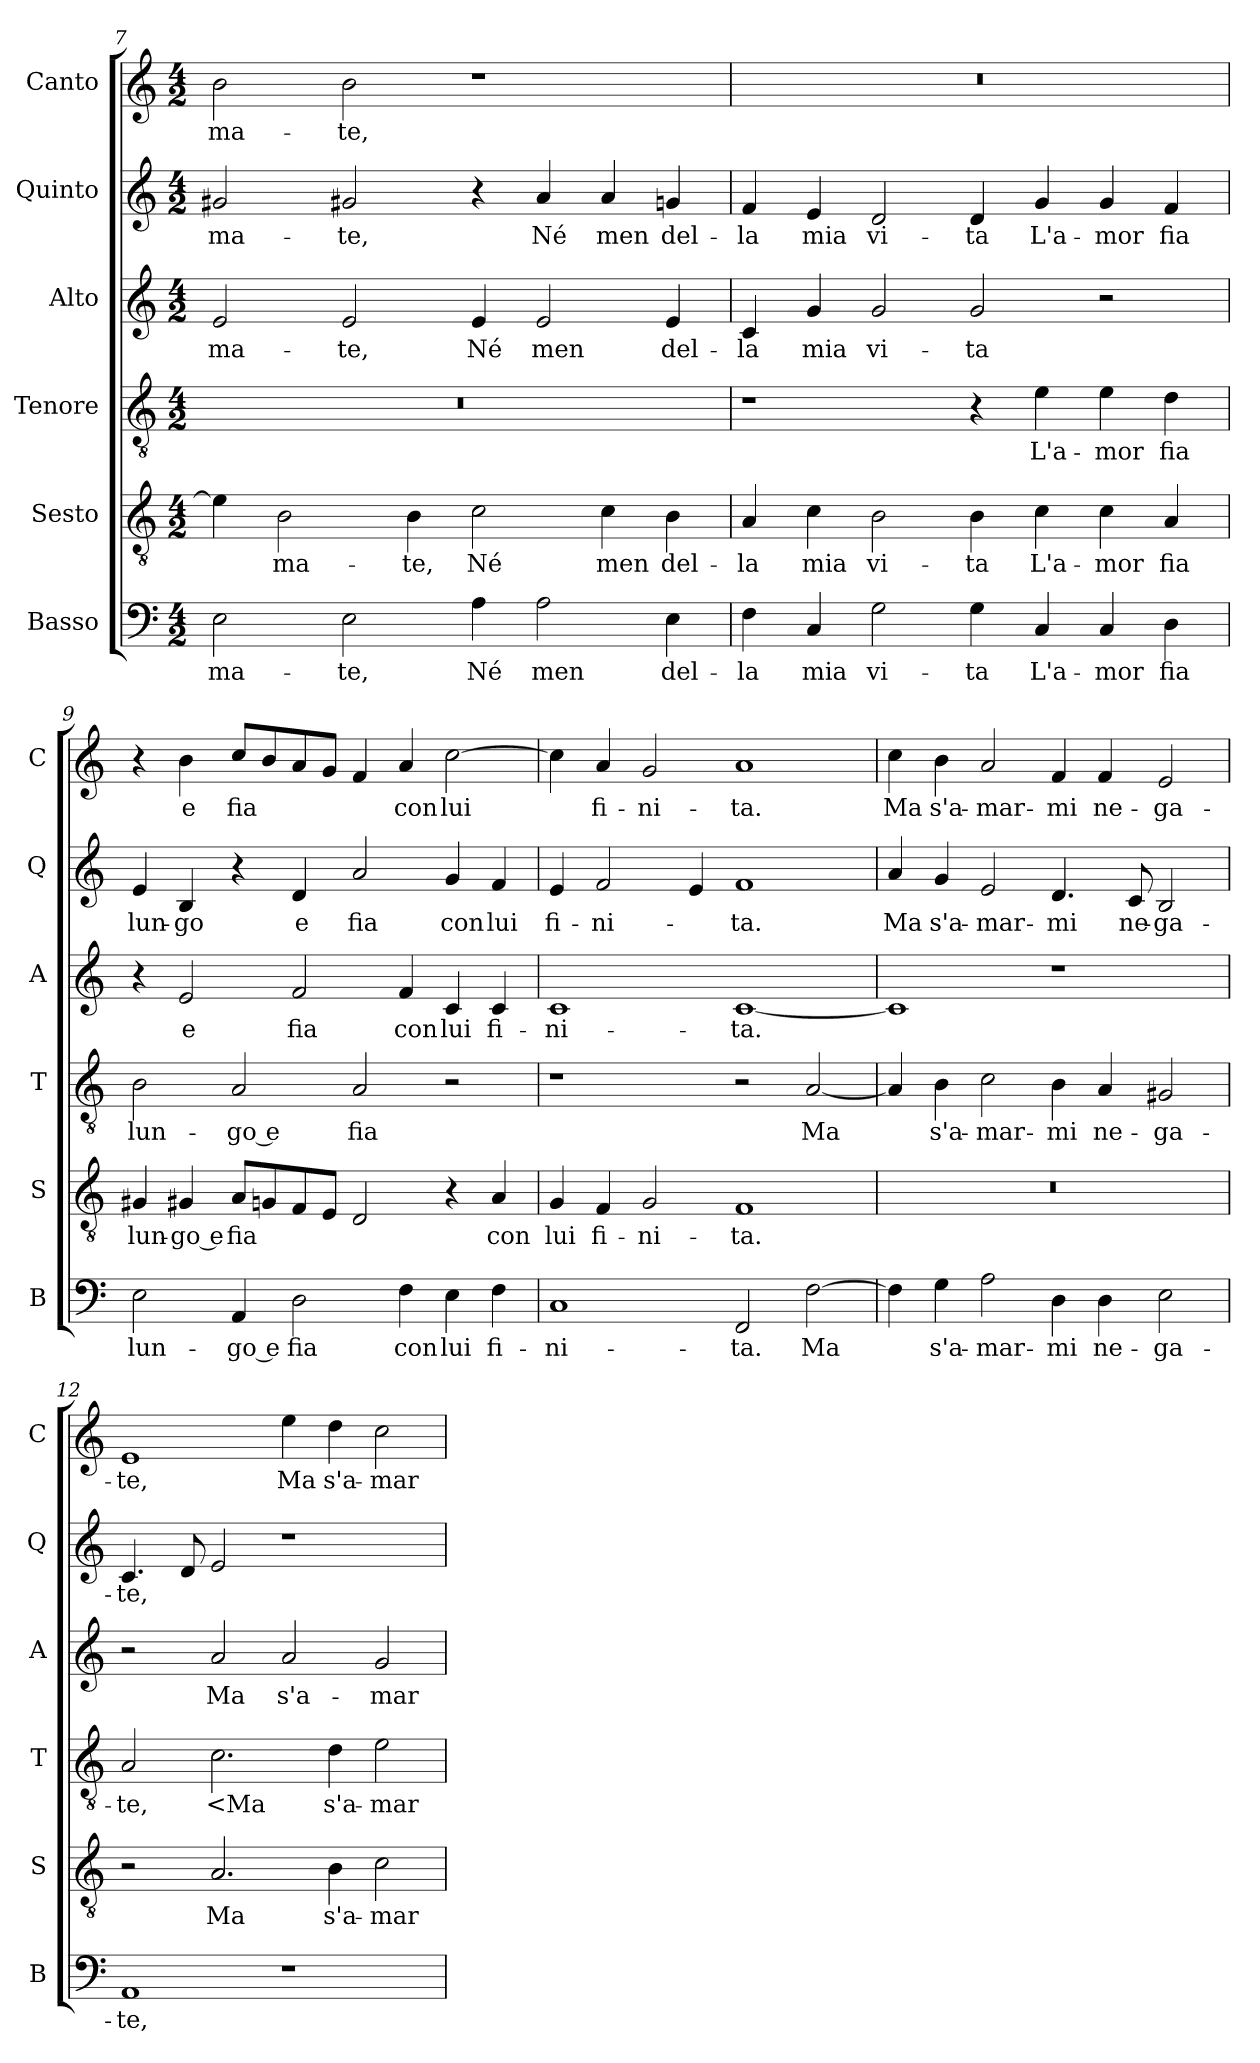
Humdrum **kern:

**kern	**text	**kern	**text	**kern	**text	**kern	**text	**kern	**text	**kern	**text
*part6	*part6	*part5	*part5	*part4	*part4	*part3	*part3	*part2	*part2	*part1	*part1
*staff6	*staff6	*staff5	*staff5	*staff4	*staff4	*staff3	*staff3	*staff2	*staff2	*staff1	*staff1
*I"Basso	*	*I"Sesto	*	*I"Tenore	*	*I"Alto	*	*I"Quinto	*	*I"Canto	*
*I'B	*	*I'S	*	*I'T	*	*I'A	*	*I'Q	*	*I'C	*
*clefF4	*	*clefGv2	*	*clefGv2	*	*clefG2	*	*clefG2	*	*clefG2	*
*k[]	*	*k[]	*	*k[]	*	*k[]	*	*k[]	*	*k[]	*
*a:	*	*a:	*	*a:	*	*a:	*	*a:	*	*a:	*
*M4/2	*	*M4/2	*	*M4/2	*	*M4/2	*	*M4/2	*	*M4/2	*
=7	=7	=7	=7	=7	=7	=7	=7	=7	=7	=7	=7
2E	-ma-	4e]	.	0r	.	2e	-ma-	2g#X	-ma-	2b	-ma-
.	.	2B	-ma-	.	.	.	.	.	.	.	.
2E	-te,	.	.	.	.	2e	-te,	2g#X	-te,	2b	-te,
.	.	4B	-te,	.	.	.	.	.	.	.	.
4A	Né	2c	Né	.	.	4e	Né	4r	.	1r	.
2A	men	.	.	.	.	2e	men	4a	Né	.	.
.	.	4c	men	.	.	.	.	4a	men	.	.
4E	del-	4B	del-	.	.	4e	del-	4gn	del-	.	.
=8	=8	=8	=8	=8	=8	=8	=8	=8	=8	=8	=8
4F	-la	4A	-la	1r	.	4c	-la	4f	-la	0r	.
4C	mia	4c	mia	.	.	4g	mia	4e	mia	.	.
2G	vi-	2B	vi-	.	.	2g	vi-	2d	vi-	.	.
4G	-ta	4B	-ta	4r	.	2g	-ta	4d	-ta	.	.
4C	L'a-	4c	L'a-	4e	L'a-	.	.	4g	L'a-	.	.
4C	-mor	4c	-mor	4e	-mor	2r	.	4g	-mor	.	.
4D	fia	4A	fia	4d	fia	.	.	4f	fia	.	.
=9	=9	=9	=9	=9	=9	=9	=9	=9	=9	=9	=9
2E	lun-	4G#X	lun-	2B	lun-	4r	.	4e	lun-	4r	.
.	.	4G#X	-go e	.	.	2e	e	4B	-go	4b	e
4AA	-go e	8AL	fia	2A	-go e	.	.	4r	.	8ccL	fia
.	.	8Gn	.	.	.	.	.	.	.	8b	.
2D	fia	8F	.	.	.	2f	fia	4d	e	8a	.
.	.	8EJ	.	.	.	.	.	.	.	8gJ	.
.	.	2D	.	2A	fia	.	.	2a	fia	4f	.
4F	con	.	.	.	.	4f	con	.	.	4a	con
4E	lui	4r	.	2r	.	4c	lui	4g	con	[2cc	lui
4F	fi-	4A	con	.	.	4c	fi-	4f	lui	.	.
=10	=10	=10	=10	=10	=10	=10	=10	=10	=10	=10	=10
1C	-ni-	4G	lui	1r	.	1c	-ni-	4e	fi-	4cc]	.
.	.	4F	fi-	.	.	.	.	2f	-ni-	4a	fi-
.	.	2G	-ni-	.	.	.	.	.	.	2g	-ni-
.	.	.	.	.	.	.	.	4e	.	.	.
2FF	-ta.	1F	-ta.	2r	.	[1c	-ta.	1f	-ta.	1a	-ta.
[2F	Ma	.	.	[2A	Ma	.	.	.	.	.	.
=11	=11	=11	=11	=11	=11	=11	=11	=11	=11	=11	=11
4F]	.	0r	.	4A]	.	1c]	.	4a	Ma	4cc	Ma
4G	s'a-	.	.	4B	s'a-	.	.	4g	s'a-	4b	s'a-
2A	-mar-	.	.	2c	-mar-	.	.	2e	-mar-	2a	-mar-
4D	-mi	.	.	4B	-mi	1r	.	4.d	-mi	4f	-mi
4D	ne-	.	.	4A	ne-	.	.	.	.	4f	ne-
.	.	.	.	.	.	.	.	8c	ne-	.	.
2E	-ga-	.	.	2G#X	-ga-	.	.	2B	-ga-	2e	-ga-
=12	=12	=12	=12	=12	=12	=12	=12	=12	=12	=12	=12
1AA	-te,	2r	.	2A	-te,	2r	.	4.c	-te,	1e	-te,
.	.	.	.	.	.	.	.	8d	.	.	.
.	.	2.A	Ma	2.c	<Ma	2a	Ma	2e	.	.	.
1r	.	.	.	.	.	2a	s'a-	1r	.	4ee	Ma
.	.	4B	s'a-	4d	s'a-	.	.	.	.	4dd	s'a-
.	.	2c	-mar-	2e	-mar-	2g	-mar-	.	.	2cc	-mar-
=	=	=	=	=	=	=	=	=	=	=	=
*-	*-	*-	*-	*-	*-	*-	*-	*-	*-	*-	*-
